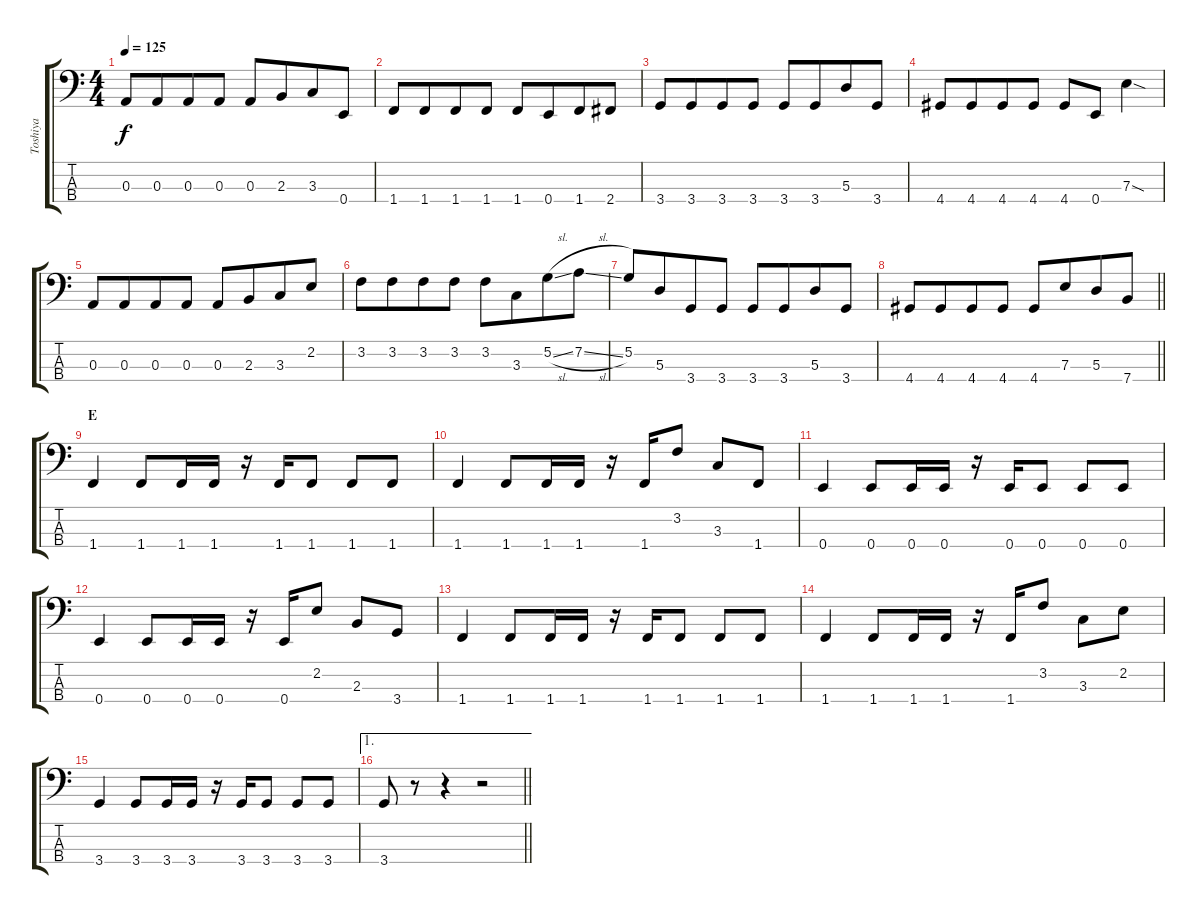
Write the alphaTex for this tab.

\track ("Toshiya" "Toshiya") {instrument electricbasspick}
\staff {score tabs}
\tuning (G2 D2 A1 E1) {hide}
\ts (4 4)
\tempo 125
\clef f4
\ks c
0.3.8{dy f} 0.3.8{beam merge} 0.3.8 0.3.8 0.3.8 2.3.8{beam merge} 3.3.8 0.4.8 |
1.4.8 1.4.8{beam merge} 1.4.8 1.4.8 1.4.8 0.4.8{beam merge} 1.4.8 2.4.8 |
3.4.8 3.4.8{beam merge} 3.4.8 3.4.8 3.4.8 3.4.8{beam merge} 5.3.8 3.4.8 |
4.4.8{beam merge} 4.4.8{beam merge} 4.4.8{beam merge} 4.4.8 4.4.8 0.4.8 7.3{sod}.4 |
0.3.8 0.3.8{beam merge} 0.3.8 0.3.8 0.3.8 2.3.8{beam merge} 3.3.8 2.2.8 |
3.2.8 3.2.8{beam merge} 3.2.8 3.2.8 3.2.8 3.3.8{beam merge} 5.2{sl}.8 7.2{sl}.8 |
5.2.8 5.3.8{beam merge} 3.4.8 3.4.8 3.4.8 3.4.8{beam merge} 5.3.8 3.4.8 |
\barLineRight lightlight
4.4.8 4.4.8{beam merge} 4.4.8 4.4.8 4.4.8 7.3.8{beam merge} 5.3.8 7.4.8 |
\section ("" "E")
1.4.4 1.4.8 1.4.16 1.4.16 r.16 1.4.16 1.4.8 1.4.8 1.4.8 |
1.4.4 1.4.8 1.4.16 1.4.16 r.16 1.4.16 3.2.8 3.3.8 1.4.8 |
0.4.4 0.4.8 0.4.16 0.4.16 r.16 0.4.16 0.4.8 0.4.8 0.4.8 |
0.4.4 0.4.8 0.4.16 0.4.16 r.16 0.4.16 2.2.8 2.3.8 3.4.8 |
1.4.4 1.4.8 1.4.16 1.4.16 r.16 1.4.16 1.4.8 1.4.8 1.4.8 |
1.4.4 1.4.8 1.4.16 1.4.16 r.16 1.4.16 3.2.8 3.3.8 2.2.8 |
3.4.4 3.4.8 3.4.16 3.4.16 r.16 3.4.16 3.4.8 3.4.8 3.4.8 |
\ae 1
\barLineRight lightlight
3.4.8 r.8 r.4 r.2
